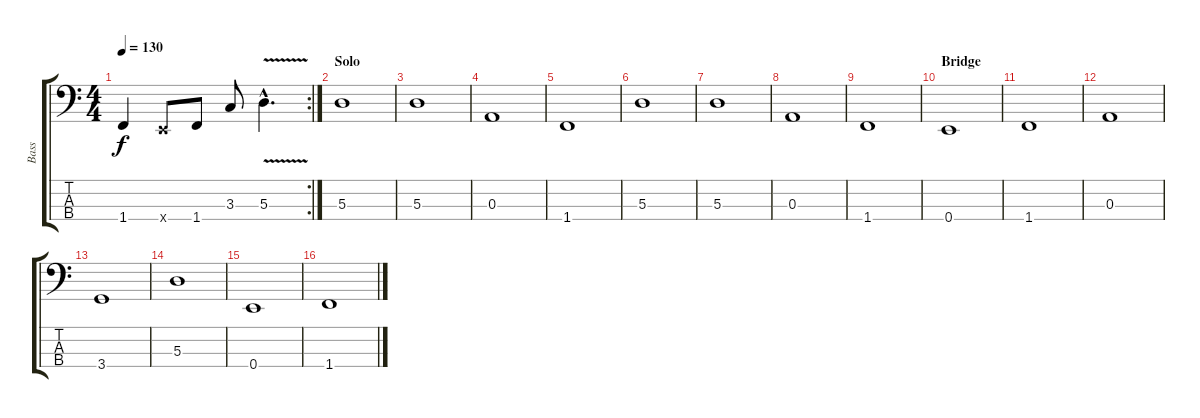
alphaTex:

\track ("Bass" "Bass") {instrument fretlessbass}
\staff {score tabs}
\tuning (G2 D2 A1 E1) {hide}
\rc 2
\ts (4 4)
\tempo 130
\clef f4
\ks c
1.4.4{dy f} 0.4{x}.8 1.4.8 3.3.8 5.3{v hac}.4{d} |
\section ("" "Solo")
5.3.1 |
5.3.1 |
0.3.1 |
1.4.1 |
5.3.1 |
5.3.1 |
0.3.1 |
1.4.1 |
\section ("" "Bridge")
0.4.1 |
1.4.1 |
0.3.1 |
3.4.1 |
5.3.1 |
0.4.1 |
1.4.1
